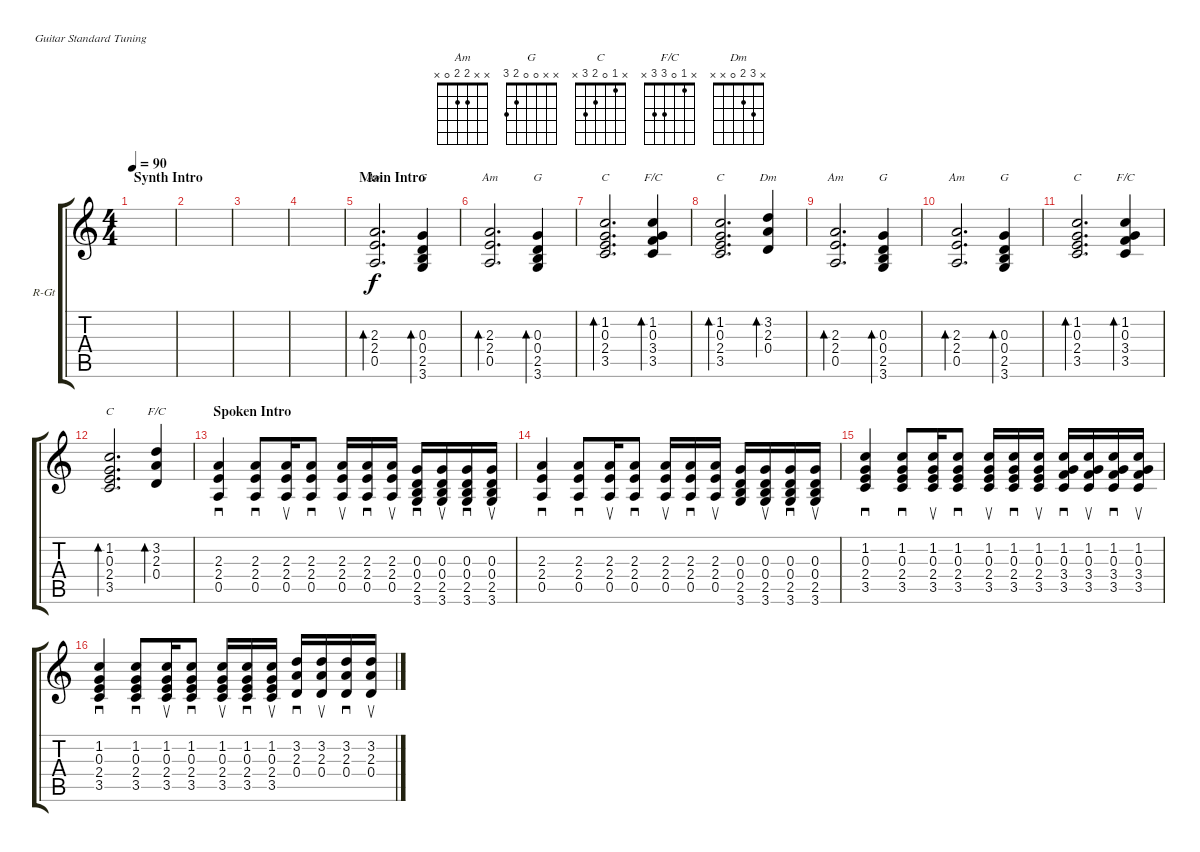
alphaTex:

\defaultSystemsLayout 4
\bracketExtendMode groupsimilarinstruments
\firstSystemTrackNameOrientation horizontal
\otherSystemsTrackNameOrientation horizontal
\track ("Rhythm Guitar" "R-Gt") {instrument acousticgrandpiano}
\staff {score tabs}
\tuning (E4 B3 G3 D3 A2 E2)
\displaytranspose 12
\chord ("Am" x x 2 2 0 x)
\chord ("G" x x 0 0 2 3)
\chord ("C" x 1 0 2 3 x)
\chord ("F/C" x 1 0 3 3 x)
\chord ("Dm" x 3 2 0 x x)
\ts (4 4)
\section ("" "Synth Intro")
\tempo 90
\clef g2
\ks c
|
|
|
|
\section ("" "Main Intro")
(0.5 2.4 2.3).2{d bd 64 ch "Am"} (3.6 2.5 0.4 0.3).4{bd 60 ch "G"} |
(0.5 2.4 2.3).2{d bd 54 ch "Am"} (3.6 2.5 0.4 0.3).4{bd 54 ch "G"} |
(3.5 2.4 0.3 1.2).2{d bd 54 ch "C"} (3.5 3.4 0.3 1.2).4{bd 54 ch "F/C"} |
(3.5 2.4 0.3 1.2).2{d bd 51 ch "C"} (0.4 2.3 3.2).4{bd 30 ch "Dm"} |
(0.5 2.4 2.3).2{d bd 30 ch "Am"} (3.6 2.5 0.4 0.3).4{bd 60 ch "G"} |
(0.5 2.4 2.3).2{d bd 54 ch "Am"} (3.6 2.5 0.4 0.3).4{bd 54 ch "G"} |
(3.5 2.4 0.3 1.2).2{d bd 54 ch "C"} (3.5 3.4 0.3 1.2).4{bd 54 ch "F/C"} |
(3.5 2.4 0.3 1.2).2{d bd 51 ch "C"} (0.4 2.3 3.2).4{bd 30 ch "F/C"} |
\section ("" "Spoken Intro")
(0.5 2.4 2.3).4{sd} (0.5 2.4 2.3).8{sd} (0.5 2.4 2.3).16{su} (0.5 2.4 2.3).8{sd} (0.5 2.4 2.3).16{su} (0.5 2.4 2.3).16{sd} (0.5 2.4 2.3).16{su} (3.6 2.5 0.4 0.3).16{sd} (3.6 2.5 0.4 0.3).16{su} (3.6 2.5 0.4 0.3).16{sd} (3.6 2.5 0.4 0.3).16{su} |
(0.5 2.4 2.3).4{sd} (0.5 2.4 2.3).8{sd} (0.5 2.4 2.3).16{su} (0.5 2.4 2.3).8{sd} (0.5 2.4 2.3).16{su} (0.5 2.4 2.3).16{sd} (0.5 2.4 2.3).16{su} (3.6 2.5 0.4 0.3).16 (3.6 2.5 0.4 0.3).16{su} (3.6 2.5 0.4 0.3).16{sd} (3.6 2.5 0.4 0.3).16{su} |
(3.5 2.4 0.3 1.2).4{sd} (3.5 2.4 0.3 1.2).8{sd} (3.5 2.4 0.3 1.2).16{su} (3.5 2.4 0.3 1.2).8{sd} (3.5 2.4 0.3 1.2).16{su} (3.5 2.4 0.3 1.2).16{sd} (3.5 2.4 0.3 1.2).16{su} (3.5 3.4 0.3 1.2).16{sd} (3.5 3.4 0.3 1.2).16{su} (3.5 3.4 0.3 1.2).16{sd} (3.5 3.4 0.3 1.2).16{su} |
(3.5 2.4 0.3 1.2).4{sd} (3.5 2.4 0.3 1.2).8{sd} (3.5 2.4 0.3 1.2).16{su} (3.5 2.4 0.3 1.2).8{sd} (3.5 2.4 0.3 1.2).16{su} (3.5 2.4 0.3 1.2).16{sd} (3.5 2.4 0.3 1.2).16{su} (0.4 2.3 3.2).16{sd} (0.4 2.3 3.2).16{su} (0.4 2.3 3.2).16{sd} (0.4 2.3 3.2).16{su}
